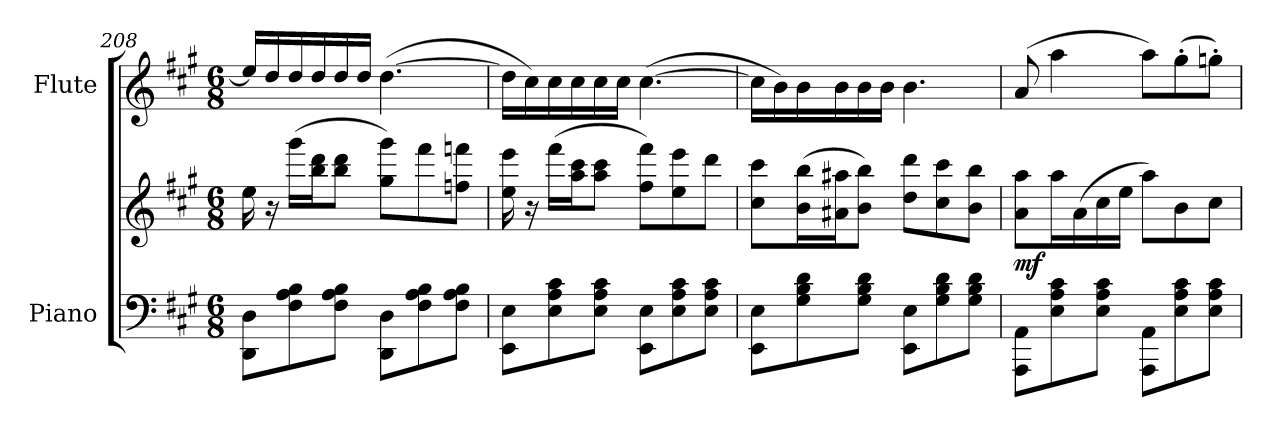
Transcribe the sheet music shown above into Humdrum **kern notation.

**kern	**kern	**dynam	**kern
*part2	*part2	*part2	*part1
*staff3	*staff2	*staff2/3	*staff1
*I"Piano	*	*	*I"Flute
*I'Pno.	*	*	*I'Fl.
!!LO:PB:g=z
*clefF4	*clefG2	*	*clefG2
*k[f#c#g#]	*k[f#c#g#]	*	*k[f#c#g#]
*A:	*A:	*	*A:
*M6/8	*M6/8	*	*M6/8
=208	=208	=208	=208
8DD\ 8D\L	16ee\	.	16ee/LL]
.	16r	.	16dd/
8F#\ 8A\ 8B\	(16ggg#\LL	.	16dd/
.	16bb\ 16ddd\J	.	16dd/
8F#\ 8A\ 8B\J	8bb\ 8ddd\J	.	16dd/
.	.	.	16dd/JJ
8DD\ 8D\L	8gg#\ 8ggg#\L)	.	([4.dd\
8F#\ 8A\ 8B\	8fff#\	.	.
8F#\ 8A\ 8B\J	8ffn\ 8fffn\J	.	.
=209	=209	=209	=209
8EE\ 8E\L	16ee\ 16eee\	.	16dd\LL]
.	16r	.	16cc#\)
8E\ 8A\ 8c#\	(16fff#\LL	.	16cc#\
.	16aa\ 16ccc#\J	.	16cc#\
8E\ 8A\ 8c#\J	8aa\ 8ccc#\J	.	16cc#\
.	.	.	16cc#\JJ
8EE\ 8E\L	8ff#\ 8fff#\L)	.	([4.cc#\
8E\ 8A\ 8c#\	8ee\ 8eee\	.	.
8E\ 8A\ 8c#\J	8ddd\J	.	.
=210	=210	=210	=210
8EE\ 8E\L	8cc#\ 8ccc#\L	.	16cc#\LL]
.	.	.	16b\)
8G#\ 8B\ 8d\	(16b\ 16bb\L	.	16b\
.	16a#X\ 16aa#X\J	.	16b\
8G#\ 8B\ 8d\J	8b\ 8bb\J)	.	16b\
.	.	.	16b\JJ
8EE\ 8E\L	8dd\ 8ddd\L	.	4.b\
8G#\ 8B\ 8d\	8cc#\ 8ccc#\	.	.
8G#\ 8B\ 8d\J	8b\ 8bb\J	.	.
!!LO:PB:g=z
=211	=211	=211	=211
!	!	!LO:DY:b	!
8AAA\ 8AA\L	8a\ 8aa\L	mf	(8a/
8E\ 8A\ 8c#\	16aa\L	.	4aa\
.	(16a\	.	.
8E\ 8A\ 8c#\J	16cc#\	.	.
.	16ee\JJ	.	.
8AAA\ 8AA\L	8aa\L)	.	8aa\L)
8E\ 8A\ 8c#\	8b\	.	(8gg#'\
8E\ 8A\ 8c#\J	8cc#\J	.	8ggn'\J)
=	=	=	=
*-	*-	*-	*-
